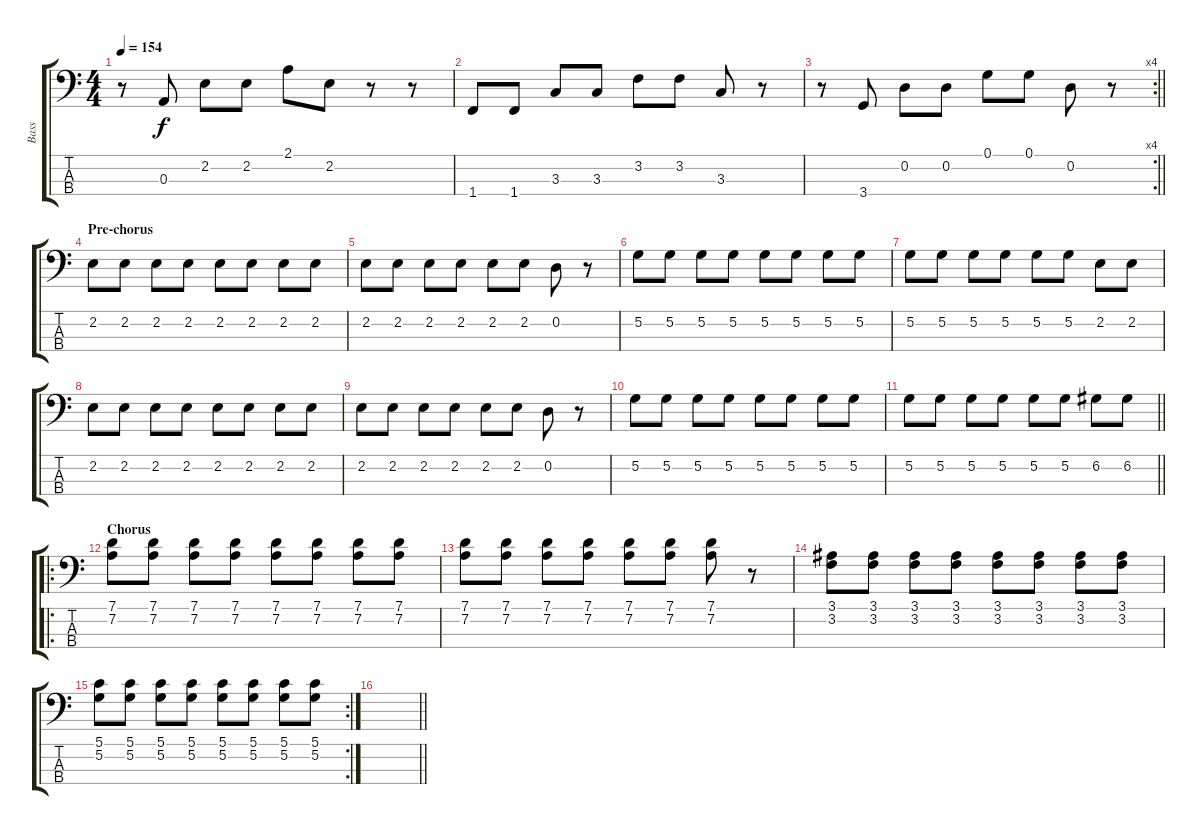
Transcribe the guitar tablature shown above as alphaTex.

\track ("Bass" "Bass") {instrument electricbasspick}
\staff {score tabs}
\tuning (G2 D2 A1 E1) {hide}
\ts (4 4)
\tempo 154
\clef f4
\ks c
r.8{dy f} 0.3.8 2.2.8 2.2.8 2.1.8 2.2.8 r.8 r.8 |
1.4.8 1.4.8 3.3.8 3.3.8 3.2.8 3.2.8 3.3.8 r.8 |
\rc 4
\barLineRight lightlight
r.8 3.4.8 0.2.8 0.2.8 0.1.8 0.1.8 0.2.8 r.8 |
\section ("" "Pre-chorus")
2.2.8 2.2.8 2.2.8 2.2.8 2.2.8 2.2.8 2.2.8 2.2.8 |
2.2.8 2.2.8 2.2.8 2.2.8 2.2.8 2.2.8 0.2.8 r.8 |
5.2.8 5.2.8 5.2.8 5.2.8 5.2.8 5.2.8 5.2.8 5.2.8 |
5.2.8 5.2.8 5.2.8 5.2.8 5.2.8 5.2.8 2.2.8 2.2.8 |
2.2.8 2.2.8 2.2.8 2.2.8 2.2.8 2.2.8 2.2.8 2.2.8 |
2.2.8 2.2.8 2.2.8 2.2.8 2.2.8 2.2.8 0.2.8 r.8 |
5.2.8 5.2.8 5.2.8 5.2.8 5.2.8 5.2.8 5.2.8 5.2.8 |
\barLineRight lightlight
5.2.8 5.2.8 5.2.8 5.2.8 5.2.8 5.2.8 6.2.8 6.2.8 |
\ro
\section ("" "Chorus")
(7.1 7.2).8 (7.1 7.2).8 (7.1 7.2).8 (7.1 7.2).8 (7.1 7.2).8 (7.1 7.2).8 (7.1 7.2).8 (7.1 7.2).8 |
(7.1 7.2).8 (7.1 7.2).8 (7.1 7.2).8 (7.1 7.2).8 (7.1 7.2).8 (7.1 7.2).8 (7.1 7.2).8 r.8 |
(3.1 3.2).8 (3.1 3.2).8 (3.1 3.2).8 (3.1 3.2).8 (3.1 3.2).8 (3.1 3.2).8 (3.1 3.2).8 (3.1 3.2).8 |
\rc 2
(5.1 5.2).8 (5.1 5.2).8 (5.1 5.2).8 (5.1 5.2).8 (5.1 5.2).8 (5.1 5.2).8 (5.1 5.2).8 (5.1 5.2).8 |
\barLineRight lightlight
